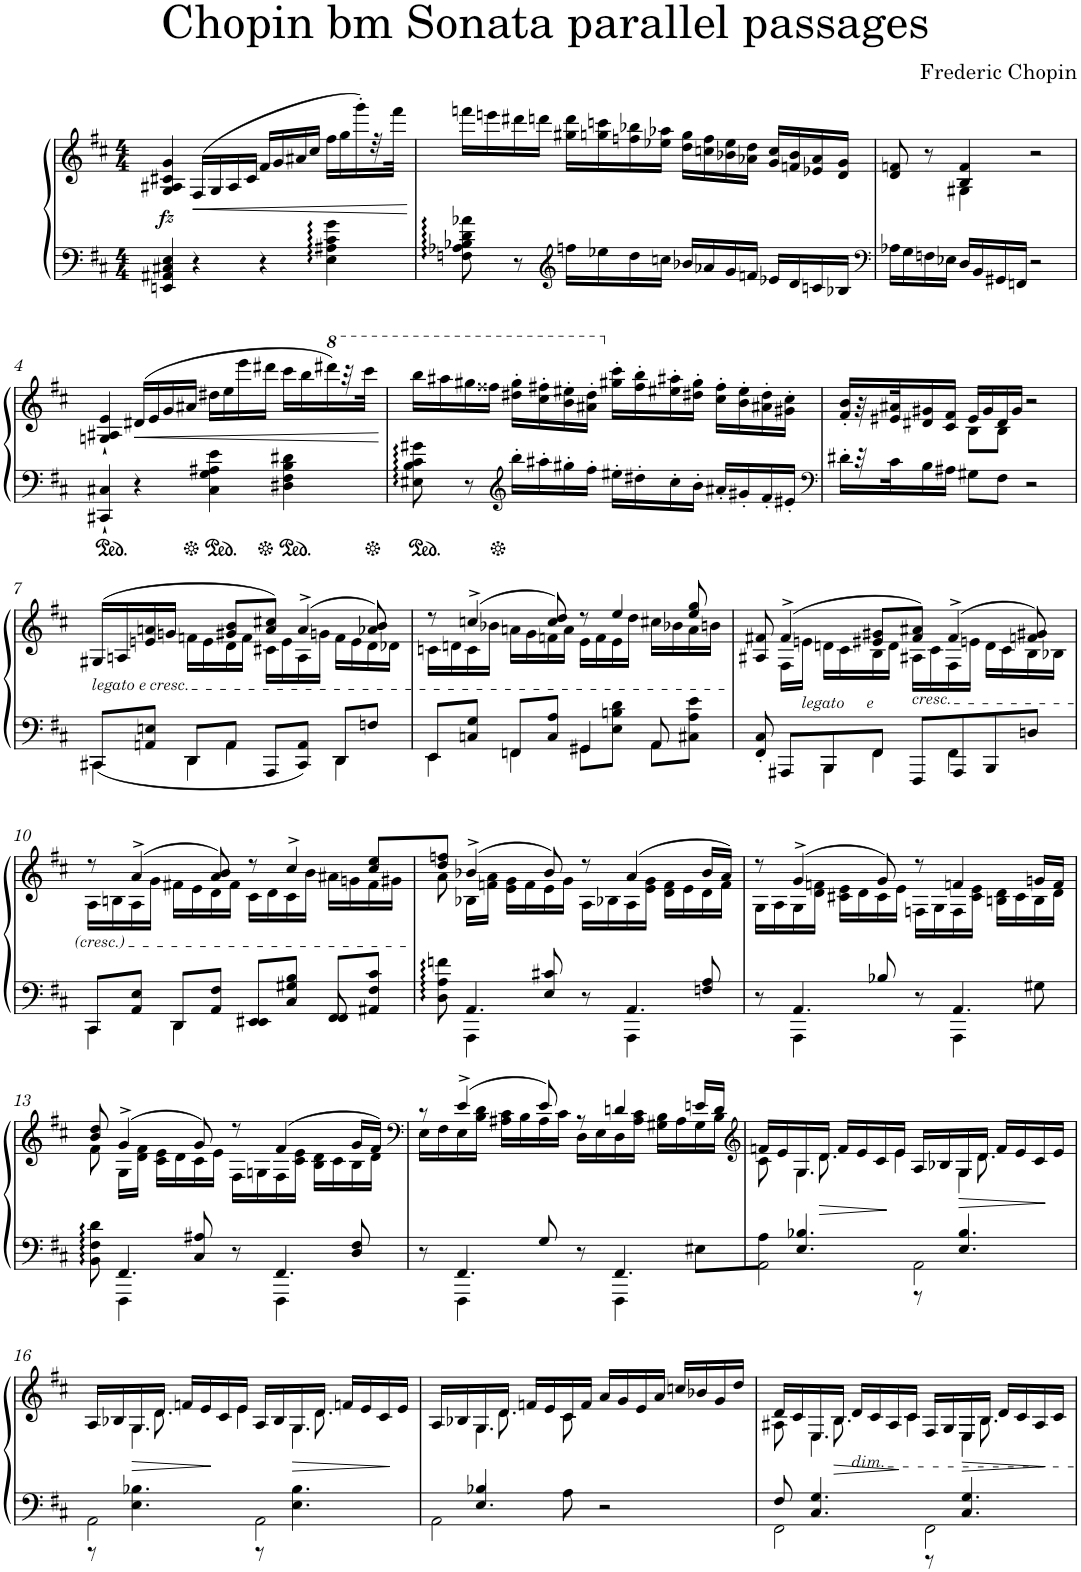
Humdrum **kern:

**kern	**kern	**dynam
*part1	*part1	*part1
*staff2	*staff1	*staff1/2
*I"Piano	*	*
*I'Pno.	*	*
*clefF4	*clefG2	*
*k[f#c#]	*k[f#c#]	*
*M4/4	*M4/4	*
=1	=1	=1
!	!	!LO:DY:a=2
4EEn/ 4AA#X/ 4C#X/ 4E/	4G/ 4A#X/ 4c#X/ 4g/	fz
!	!	!LO:HP:b
4r	(16F#/LL	<
.	16G/	.
.	16A#/	.
.	16c#/JJ	.
4r	16f#/LL	.
.	16g/	.
.	16a#X/	.
.	16cc#/JJ	.
4E\ 4A#X\ 4c#\ 4g\	16ff#\LL	.
.	16gg\	.
.	16ggg'\)	.
.	32r	.
.	32fff#\JJJ	.
.	.	[
=2	=2	=2
8Fn\ 8A-X\ 8B-X\ 8d\ 8a-X\	16fffn\LL	.
.	16eeen\	.
8r	16ddd#X\	.
.	16dddn\JJ	.
*clefG2	*	*
16ffn\LL	16gg#X\ 16ddd\LL	.
16ee-X\	16ggn\ 16cccn\	.
16dd\	16ffn\ 16bb-X\	.
16ccn\JJ	16ee-X\ 16aa-X\JJ	.
16b-X/LL	16dd\ 16gg\LL	.
16a-X/	16ccn\ 16ff\	.
16g/	16b-X\ 16ee-\	.
16fn/JJ	16a-X\ 16dd\JJ	.
16e-X/LL	16g/ 16cc/LL	.
16d/	16fn/ 16b-/	.
16cn/	16e-X/ 16a-/	.
16B-X/JJ	16d/ 16g/JJ	.
=3	=3	=3
*clefF4	*	*
*	*^	*
*	*	*^	*
16A-X\LL	8d/ 8fn/	4ryy	4ryy	.
16G\	.	.	.	.
16Fn\	8r	.	.	.
16E-X\JJ	.	.	.	.
16D/LL	4f/	4B/	4G#X\	.
16BB/	.	.	.	.
16GG#X/	.	.	.	.
16FFn/JJ	.	.	.	.
2r	2r	2ryy	2ryy	.
*	*v	*v	*v	*
!!LO:LB:g=z
=4	=4	=4
4CC#X/` 4C#X/`	4Gn/` 4A#X/` 4e/`	.
!	!	!LO:HP:b
4r	(16d#X/LL	<
.	16e/	.
.	16g/	.
.	16a#X/JJ	.
4C#\ 4G\ 4A#X\ 4e\	16dd#X\LL	.
.	16ee\	.
.	16eee\	.
.	16ddd#X\JJ	.
4D#X\ 4F#\ 4B\ 4d#X\	16ccc#\LL	.
.	16bb\	.
*	*8va	*
.	16dddd#X\)	.
.	32r	.
.	32cccc#\JJJ	.
.	.	[
=5	=5	=5
8E#X\ 8B\ 8c#\ 8g#X\	16bbb\LL	.
.	16aaa#X\	.
8r	16ggg#X\	.
.	16fff##X\JJ	.
*clefG2	*	*
16bb'\LL	16ddd#X\' 16ggg#\'LL	.
16aa#X'\	16ccc#\' 16fff#X\'	.
16gg#X'\	16bb\' 16eee#X\'	.
16ff#'\JJ	16aa#X\' 16ddd#\'JJ	.
*	*X8va	*
16ee#X'\LL	16gg#X\' 16ccc#\'LL	.
16dd#X'\	16ff#\' 16bb\'	.
16cc#'\	16ee#X\' 16aa#X\'	.
16b'\JJ	16dd#X\' 16gg#\'JJ	.
16a#X'/LL	16cc#\' 16ff#\'LL	.
16g#X'/	16b\' 16ee#\'	.
16f#'/	16a#X\' 16dd#\'	.
16e#X'/JJ	16g#X\' 16cc#\'JJ	.
=6	=6	=6
*clefF4	*	*
*	*^	*
16d#X'\LL	16f#/' 16b/'LL	4ryy	.
32r	32r	.	.
32c#\J	32e#X/ 32a#X/J	.	.
16B\	16d#X/ 16g#X/	.	.
16A#X\JJ	16c#/ 16f#/JJ	.	.
8G#X\L	16e#/LL	8B\L	.
.	16g#/	.	.
8F#\J	16d#/	8B\J	.
.	16g#/JJ	.	.
2r	2r	2ryy	.
!!LO:LB:g=z	!!
=7	=7	=7	=7
*^	*	*	*
*	*^	*	*	*
!	!	!	!LO:TX:b:i:t=legato e	!	!
!	!	!	!LO:TX:b:i:t=cresc.	!	!
8CC#X/L	4CC#\	4.ryy	(16G#X/LL	4ryy	.
.	.	.	16An/	.	.
8AAn/ 8En/J	.	.	16en/ 16an/	.	.
.	.	.	16gn/JJ	.	.
8DD/L	4DD\	.	8ryy	16fn\LL	.
.	.	.	.	16e\	.
8AA/J	.	4AA\	8g#X/ 8b/L	16d\	.
.	.	.	.	16f\JJ	.
8AAA/L	4ryy	.	8a/ 8cc#X/J)	16c#X\LL	.
.	.	.	.	16e\	.
8CC#/ 8AA/J	.	4.ryy	(4a^/	16A\	.
.	.	.	.	16gn\JJ	.
8DD/L	4DD\	.	.	16f\LL	.
.	.	.	.	16e\	.
8Fn/J	.	.	8a-X/ 8b/)	16d\	.
.	.	.	.	16d-X\JJ	.
*	*v	*v	*	*	*
=8	=8	=8	=8	=8
8EE/L	4EE\	8r	16cn\LL	.
.	.	.	16dn\	.
8Cn/ 8G/J	.	(4ccn^/	16c\	.
.	.	.	16b-X\JJ	.
8FFn/L	4FF\	.	16an\LL	.
.	.	.	16g\	.
8C/ 8A/J	.	8cc/ 8dd/)	16fn\	.
.	.	.	16a\JJ	.
8GG#X\L	4GG#/	8r	16e\LL	.
.	.	.	16f\	.
8E\ 8Bn\ 8d\J	.	4ee/	16e\	.
.	.	.	16dd\JJ	.
8AA\L	8AA/	.	16cc#X\LL	.
.	.	.	16b-X\	.
8C#X\ 8A\ 8e\J	8ryy	8ee/ 8gg/	16a\	.
.	.	.	16bn\JJ	.
=9	=9	=9	=9	=9
*	*^	*	*	*
8FF#/' 8C#/'	4ryy	4.ryy	8A#X/ 8f#X/	8ryy	.
8AAA#X/L	.	.	(4f#^/	16F#\LL	.
!	!	!	!	!LO:TX:b:i:t=legato     e	!
.	.	.	.	16en\JJ	.
8BBB/	4BBB\	.	.	16dn\LL	.
.	.	.	.	16c#\	.
8FF#/J	.	4FF#\	8e#X/ 8g#X/L	16B\	.
.	.	.	.	16d\JJ	.
!	!	!	!LO:TX:b:i:t=cresc.	!	!
8FFF#/L	8ryy	.	8f#/ 8a#X/J)	16A#X\LL	.
.	.	.	.	16c#\	.
8AAA#/	4FF#\	4.ryy	(4f#^/	16F#\	.
.	.	.	.	16en\JJ	.
8BBB/	.	.	.	16d\LL	.
.	.	.	.	16c#\	.
8Dn/J	8ryy	.	8fn/ 8g#X/)	16B\	.
.	.	.	.	16B-X\JJ	.
*	*v	*v	*	*	*
!!LO:LB:g=z	!!
=10	=10	=10	=10	=10
8CC#/L	4CC#\	8r	16A\LL	.
.	.	.	16Bn\	.
8AA/ 8E/J	.	(4a^/	16A\	.
.	.	.	16g\JJ	.
8DD/L	4DD\	.	16f#X\LL	.
.	.	.	16e\	.
8AA/ 8F#/J	.	8a/ 8b/)	16d\	.
.	.	.	16f#\JJ	.
8EE#X/L	4EE#/	8r	16c#\LL	.
.	.	.	16d\	.
8C#/ 8G#X/ 8B/J	.	4cc#^/	16c#\	.
.	.	.	16b\JJ	.
8FF#/L	8FF#/	.	16a#X\LL	.
.	.	.	16gn\	.
8AA#X/ 8F#/ 8c#/J	8ryy	8cc#/ 8ee/L	16f#\	.
.	.	.	16g#X\JJ	.
=11	=11	=11	=11	=11
8D\ 8A\ 8fn\	8ryy	8dd/ 8ffn/J	8a\	.
4.AA/	4AAA\	(4b-X^/	16B-X\LL	.
.	.	.	16fn\ 16a\JJ	.
.	.	.	16e\ 16g\LL	.
.	.	.	16f\	.
.	8E/ 8c#X/	8b-/)	16e\	.
.	.	.	16g\JJ	.
8r	8ryy	8r	16A\LL	.
.	.	.	16B-X\	.
4.AA/	4AAA\	(4a/	16A\	.
.	.	.	16e\ 16g\JJ	.
.	.	.	16d\ 16f\LL	.
.	.	.	16e\	.
.	8Fn/ 8A/	16b-/LL	16d\	.
.	.	16a/JJ)	16f\JJ	.
=12	=12	=12	=12	=12
8r	8ryy	8r	16G\LL	.
.	.	.	16A\	.
4.AA/	4AAA\	(4g^/	16G\	.
.	.	.	16d\ 16fn\JJ	.
.	.	.	16c#X\ 16e\LL	.
.	.	.	16d\	.
.	8B-X/	8g/)	16c#\	.
.	.	.	16e\JJ	.
8r	8ryy	8r	16Fn\LL	.
.	.	.	16G\	.
4.AA/	4AAA\	4fn/	16F\	.
.	.	.	16c#\ 16e\JJ	.
.	.	.	16Bn\ 16d\LL	.
.	.	.	16c#\	.
.	8G#X\	16gn/LL	16B\	.
.	.	16f/JJ	16d\JJ	.
!!LO:LB:g=z	!!
=13	=13	=13	=13	=13
8BB\ 8F#\ 8d\	8ryy	8b/ 8dd/	8f#\	.
4.FF#/	4FFF#\	(4g^/	16G\LL	.
.	.	.	16d\ 16f#\JJ	.
.	.	.	16c#\ 16e\LL	.
.	.	.	16d\	.
.	8C#/ 8A#X/	8g/)	16c#\	.
.	.	.	16e\JJ	.
8r	8ryy	8r	16F#\LL	.
.	.	.	16Gn\	.
4.FF#/	4FFF#\	(4f#/	16F#\	.
.	.	.	16c#\ 16e\JJ	.
.	.	.	16B\ 16d\LL	.
.	.	.	16c#\	.
.	8D/ 8F#/	16g/LL	16B\	.
.	.	16f#/JJ)	16d\JJ	.
=14	=14	=14	=14	=14
*	*	*clefF4	*	*
8r	8ryy	8r	16E\LL	.
.	.	.	16F#\	.
4.FF#/	4FFF#\	(4e^/	16E\	.
.	.	.	16B\ 16d\JJ	.
.	.	.	16A#X\ 16c#\LL	.
.	.	.	16B\	.
.	8G/	8e/)	16A#\	.
.	.	.	16c#\JJ	.
8r	8ryy	8r	16D\LL	.
.	.	.	16E\	.
4.FF#/	4FFF#\	4dn/	16D\	.
.	.	.	16A#\ 16c#\JJ	.
.	.	.	16G#X\ 16B\LL	.
.	.	.	16A#\	.
.	8E#X\L	16en/LL	16G#\	.
.	.	16d/JJ	16B\JJ	.
*	*	*v	*v	*
=15	=15	=15	=15
*	*	*clefG2	*
*	*	*^	*
*	*	*	*^	*
2AA\	8A\J	16fn/LL	8c#\	8.ryy	.
.	.	16e/	.	.	.
.	4.E/ 4.B-X/	16G/	4.G\	.	.
!	!	!	!	!	!LO:HP:b
.	.	16d/JJ	.	8.d\	>
.	.	16f/LL	.	.	.
.	.	16e/	.	.	.
.	.	16c#/	.	16ryy	.
.	.	16e/JJ	.	4e\	]
2AA\	8r	16A/LL	8ryy	.	.
.	.	16B-X/	.	.	.
!	!	!	!	!	!LO:HP:b
.	4.E/ 4.B-/	16G/	4G\	.	>
.	.	16d/JJ	.	8.d\	.
.	.	16f/LL	.	.	.
.	.	16e/	.	.	.
.	.	16c#/	8ryy	8ryy	.
.	.	16e/JJ	.	.	]
!!LO:LB:g=z	!!	!!
=16	=16	=16	=16	=16	=16
2AA\	8r	16A/LL	8ryy	8.ryy	.
.	.	16B-X/	.	.	.
!	!	!	!	!	!LO:HP:b
.	4.E\ 4.B-X\	16G/	4.G\	.	>
.	.	16d/JJ	.	8.d\	.
.	.	16fn/LL	.	.	.
.	.	16e/	.	.	.
.	.	16c#/	.	16ryy	]
.	.	16e/JJ	.	4e\	.
2AA\	8r	16A/LL	8ryy	.	.
.	.	16B-/	.	.	.
!	!	!	!	!	!LO:HP:b
.	4.E\ 4.B-\	16G/	4.G\	.	>
.	.	16d/JJ	.	8.d\	.
.	.	16fn/LL	.	.	.
.	.	16e/	.	.	.
.	.	16c#/	.	8ryy	.
.	.	16e/JJ	.	.	]
=17	=17	=17	=17	=17	=17
*	*^	*	*	*	*
2AA\	8ryy	8ryy	16A/LL	8ryy	8.ryy	.
.	.	.	16B-X/	.	.	.
.	4B-X/	4.E/	16G/	4.G\	.	.
.	.	.	16d/JJ	.	8.d\	.
.	.	.	16fn/LL	.	.	.
.	.	.	16e/	.	.	.
.	8A\	.	16c#/	.	8c#\	.
.	.	.	16f/JJ	.	.	.
2r	2ryy	2ryy	16a/LL	2ryy	2ryy	.
.	.	.	16g/	.	.	.
.	.	.	16e/	.	.	.
.	.	.	16a/JJ	.	.	.
.	.	.	16ccn/LL	.	.	.
.	.	.	16b-X/	.	.	.
.	.	.	16g/	.	.	.
.	.	.	16dd/JJ	.	.	.
*	*v	*v	*	*	*	*
=18	=18	=18	=18	=18	=18
2FF#\	8F#/	16d/LL	8A#X\	8.ryy	.
.	.	16c#/	.	.	.
.	4.C#/ 4.G/	16E/	4.E\	.	.
!	!	!	!	!	!LO:HP:b
.	.	16B/JJ	.	8.B\	>
!	!	!LO:TX:b:i:t=dim.	!	!	!
.	.	16d/LL	.	.	.
.	.	16c#/	.	.	.
.	.	16A#/	.	16ryy	.
.	.	16c#/JJ	.	4c#\	]
2FF#\	8r	16F#/LL	8ryy	.	.
.	.	16G/	.	.	.
!	!	!	!	!	!LO:HP:b
.	4.C#/ 4.G/	16E/	4E\	.	>
.	.	16B/JJ	.	8.B\	.
.	.	16d/LL	.	.	.
.	.	16c#/	.	.	.
.	.	16A#/	8ryy	8ryy	.
.	.	16c#/JJ	.	.	]
*v	*v	*	*	*	*
*	*v	*v	*v	*
=	=	=
*-	*-	*-
